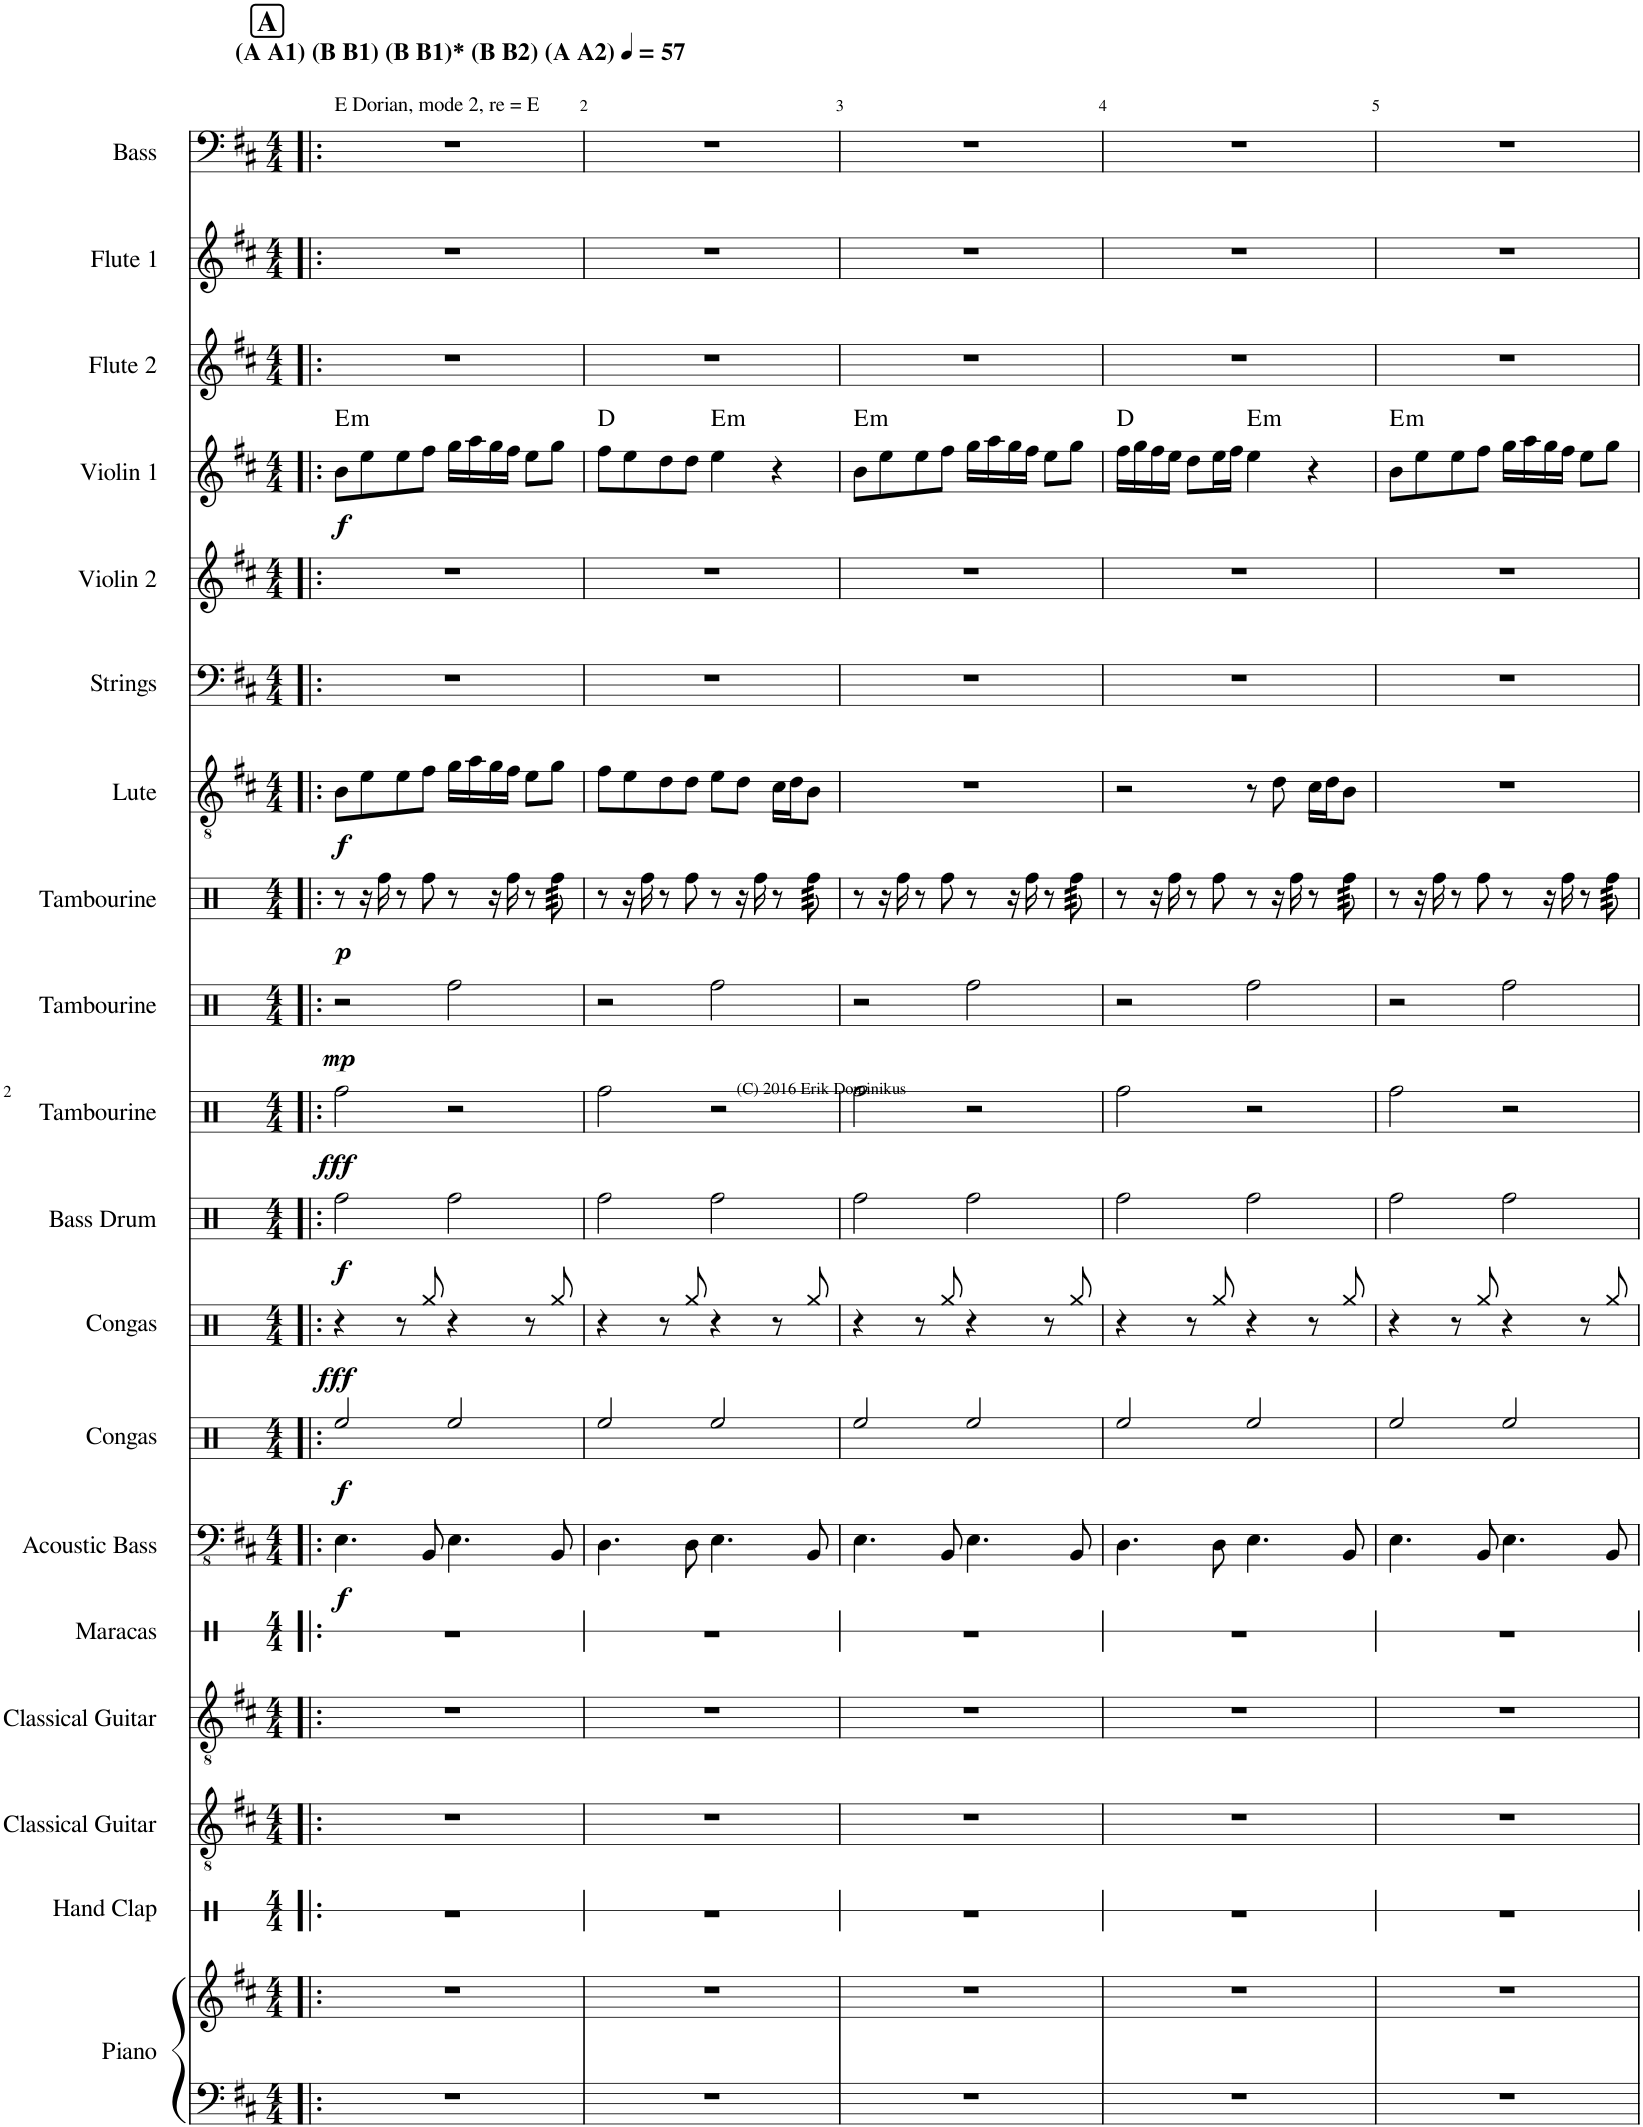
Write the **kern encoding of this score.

**kern	**kern	**kern	**kern	**kern	**kern	**kern	**dynam	**kern	**dynam	**kern	**dynam	**kern	**dynam	**kern	**dynam	**kern	**dynam	**kern	**dynam	**kern	**dynam	**kern	**kern	**kern	**dynam	**harte	**kern	**kern	**kern
*part19	*part19	*part18	*part17	*part16	*part15	*part14	*part14	*part13	*part13	*part12	*part12	*part11	*part11	*part10	*part10	*part9	*part9	*part8	*part8	*part7	*part7	*part6	*part5	*part4	*part4	*part4	*part3	*part2	*part1
*staff20	*staff19	*staff18	*staff17	*staff16	*staff15	*staff14	*staff14	*staff13	*staff13	*staff12	*staff12	*staff11	*staff11	*staff10	*staff10	*staff9	*staff9	*staff8	*staff8	*staff7	*staff7	*staff6	*staff5	*staff4	*staff4	*	*staff3	*staff2	*staff1
*I"Piano	*	*I"Hand Clap	*I"Classical Guitar	*I"Classical Guitar	*I"Maracas	*I"Acoustic Bass	*	*I"Congas	*	*I"Congas	*	*I"Bass Drum	*	*I"Tambourine	*	*I"Tambourine	*	*I"Tambourine	*	*I"Lute	*	*I"Strings	*I"Violin 2	*I"Violin 1	*	*	*I"Flute 2	*I"Flute 1	*I"Bass
*I'Pno.	*	*I'Hd. Clp.	*I'Guit.	*I'Guit.	*I'Mrcs.	*I'Bass	*	*I'Co.	*	*I'Co.	*	*I'B. Dr.	*	*I'Tamb.	*	*I'Tamb.	*	*I'Tamb.	*	*I'Lt.	*	*I'Str.	*I'Vln. 2	*I'Vln. 1	*	*	*I'Fl. 2	*I'Fl. 1	*I'B.
*	*	*stria1	*	*	*stria1	*	*	*	*	*	*	*	*	*	*	*	*	*	*	*	*	*	*	*	*	*	*	*	*
*clefF4	*clefG2	*clefX	*clefGv2	*clefGv2	*clefX	*clefFv4	*	*clefX	*	*clefX	*	*clefX	*	*clefX	*	*clefX	*	*clefX	*	*clefGv2	*	*clefF4	*clefG2	*clefG2	*	*	*clefG2	*clefG2	*clefF4
*k[f#c#]	*k[f#c#]	*k[]	*k[f#c#]	*k[f#c#]	*k[]	*k[f#c#]	*	*k[]	*	*k[]	*	*k[]	*	*k[]	*	*k[]	*	*k[]	*	*k[f#c#]	*	*k[f#c#]	*k[f#c#]	*k[f#c#]	*	*	*k[f#c#]	*k[f#c#]	*k[f#c#]
*M4/4	*M4/4	*M4/4	*M4/4	*M4/4	*M4/4	*M4/4	*	*M4/4	*	*M4/4	*	*M4/4	*	*M4/4	*	*M4/4	*	*M4/4	*	*M4/4	*	*M4/4	*M4/4	*M4/4	*	*	*M4/4	*M4/4	*M4/4
*MM57	*MM57	*MM57	*MM57	*MM57	*MM57	*MM57	*	*MM57	*	*MM57	*	*MM57	*	*MM57	*	*MM57	*	*MM57	*	*MM57	*	*MM57	*MM57	*MM57	*	*	*MM57	*MM57	*MM57
!!LO:REH:place=s1:a:B:cj:fs=14:t=A
=1!|:	=1!|:	=1!|:	=1!|:	=1!|:	=1!|:	=1!|:	=1!|:	=1!|:	=1!|:	=1!|:	=1!|:	=1!|:	=1!|:	=1!|:	=1!|:	=1!|:	=1!|:	=1!|:	=1!|:	=1!|:	=1!|:	=1!|:	=1!|:	=1!|:	=1!|:	=1!|:	=1!|:	=1!|:	=1!|:
!	!	!	!	!	!	!	!	!	!	!	!	!	!	!	!	!	!	!	!	!	!	!	!	!	!	!	!	!	!LO:TX:a:B:t=(A A1) (B B1) (B B1)* (B B2) (A A2)
!	!	!	!	!	!	!	!	!	!	!	!	!	!	!	!	!	!	!	!	!	!	!	!	!	!	!	!	!	!LO:TX:a:t=E Dorian, mode 2, re = E
!	!	!	!	!	!	!	!LO:DY:b	!	!LO:DY:b	!	!LO:DY:b	!	!LO:DY:b	!	!LO:DY:b	!	!LO:DY:b	!	!LO:DY:b	!	!LO:DY:b	!	!	!	!LO:DY:b	!LO:H:kt=m	!	!	!
1r	1r	1r	1r	1r	1r	4.EE\	f	2Ree/	f	4r	fff	2Rff\	f	2Rff\	fff	2r	mp	8r	p	8B\L	f	1r	1r	8b\L	f	E:min	1r	1r	1r
.	.	.	.	.	.	.	.	.	.	.	.	.	.	.	.	.	.	16r	.	8e\	.	.	.	8ee\	.	.	.	.	.
.	.	.	.	.	.	.	.	.	.	.	.	.	.	.	.	.	.	16Rff\	.	.	.	.	.	.	.	.	.	.	.
.	.	.	.	.	.	.	.	.	.	8r	.	.	.	.	.	.	.	8r	.	8e\	.	.	.	8ee\	.	.	.	.	.
.	.	.	.	.	.	8BBB/	.	.	.	8Rgg/	.	.	.	.	.	.	.	8Rff\	.	8f#\J	.	.	.	8ff#\J	.	.	.	.	.
.	.	.	.	.	.	4.EE\	.	2Ree/	.	4r	.	2Rff\	.	2r	.	2Rff\	.	8r	.	16g\LL	.	.	.	16gg\LL	.	.	.	.	.
.	.	.	.	.	.	.	.	.	.	.	.	.	.	.	.	.	.	.	.	16a\	.	.	.	16aa\	.	.	.	.	.
.	.	.	.	.	.	.	.	.	.	.	.	.	.	.	.	.	.	16r	.	16g\	.	.	.	16gg\	.	.	.	.	.
.	.	.	.	.	.	.	.	.	.	.	.	.	.	.	.	.	.	16Rff\	.	16f#\JJ	.	.	.	16ff#\JJ	.	.	.	.	.
.	.	.	.	.	.	.	.	.	.	8r	.	.	.	.	.	.	.	8r	.	8e\L	.	.	.	8ee\L	.	.	.	.	.
*	*	*	*	*	*	*	*	*	*	*	*	*	*	*	*	*	*	*tremolo	*	*	*	*	*	*	*	*	*	*	*
.	.	.	.	.	.	8BBB/	.	.	.	8Rgg/	.	.	.	.	.	.	.	64Rff\	.	8g\J	.	.	.	8gg\J	.	.	.	.	.
.	.	.	.	.	.	.	.	.	.	.	.	.	.	.	.	.	.	64Rff\	.	.	.	.	.	.	.	.	.	.	.
.	.	.	.	.	.	.	.	.	.	.	.	.	.	.	.	.	.	64Rff\	.	.	.	.	.	.	.	.	.	.	.
.	.	.	.	.	.	.	.	.	.	.	.	.	.	.	.	.	.	64Rff\	.	.	.	.	.	.	.	.	.	.	.
.	.	.	.	.	.	.	.	.	.	.	.	.	.	.	.	.	.	64Rff\	.	.	.	.	.	.	.	.	.	.	.
.	.	.	.	.	.	.	.	.	.	.	.	.	.	.	.	.	.	64Rff\	.	.	.	.	.	.	.	.	.	.	.
.	.	.	.	.	.	.	.	.	.	.	.	.	.	.	.	.	.	64Rff\	.	.	.	.	.	.	.	.	.	.	.
.	.	.	.	.	.	.	.	.	.	.	.	.	.	.	.	.	.	64Rff\	.	.	.	.	.	.	.	.	.	.	.
*	*	*	*	*	*	*	*	*	*	*	*	*	*	*	*	*	*	*Xtremolo	*	*	*	*	*	*	*	*	*	*	*
=2	=2	=2	=2	=2	=2	=2	=2	=2	=2	=2	=2	=2	=2	=2	=2	=2	=2	=2	=2	=2	=2	=2	=2	=2	=2	=2	=2	=2	=2
1r	1r	1r	1r	1r	1r	4.DD\	.	2Ree/	.	4r	.	2Rff\	.	2Rff\	.	2r	.	8r	.	8f#\L	.	1r	1r	8ff#\L	.	D:maj	1r	1r	1r
.	.	.	.	.	.	.	.	.	.	.	.	.	.	.	.	.	.	16r	.	8e\	.	.	.	8ee\	.	.	.	.	.
.	.	.	.	.	.	.	.	.	.	.	.	.	.	.	.	.	.	16Rff\	.	.	.	.	.	.	.	.	.	.	.
.	.	.	.	.	.	.	.	.	.	8r	.	.	.	.	.	.	.	8r	.	8d\	.	.	.	8dd\	.	.	.	.	.
.	.	.	.	.	.	8DD\	.	.	.	8Rgg/	.	.	.	.	.	.	.	8Rff\	.	8d\J	.	.	.	8dd\J	.	.	.	.	.
!	!	!	!	!	!	!	!	!	!	!	!	!	!	!	!	!	!	!	!	!	!	!	!	!	!	!LO:H:kt=m	!	!	!
.	.	.	.	.	.	4.EE\	.	2Ree/	.	4r	.	2Rff\	.	2r	.	2Rff\	.	8r	.	8e\L	.	.	.	4ee\	.	E:min	.	.	.
.	.	.	.	.	.	.	.	.	.	.	.	.	.	.	.	.	.	16r	.	8d\J	.	.	.	.	.	.	.	.	.
.	.	.	.	.	.	.	.	.	.	.	.	.	.	.	.	.	.	16Rff\	.	.	.	.	.	.	.	.	.	.	.
.	.	.	.	.	.	.	.	.	.	8r	.	.	.	.	.	.	.	8r	.	16c#\LL	.	.	.	4r	.	.	.	.	.
.	.	.	.	.	.	.	.	.	.	.	.	.	.	.	.	.	.	.	.	16d\J	.	.	.	.	.	.	.	.	.
*	*	*	*	*	*	*	*	*	*	*	*	*	*	*	*	*	*	*tremolo	*	*	*	*	*	*	*	*	*	*	*
.	.	.	.	.	.	8BBB/	.	.	.	8Rgg/	.	.	.	.	.	.	.	64Rff\	.	8B\J	.	.	.	.	.	.	.	.	.
.	.	.	.	.	.	.	.	.	.	.	.	.	.	.	.	.	.	64Rff\	.	.	.	.	.	.	.	.	.	.	.
.	.	.	.	.	.	.	.	.	.	.	.	.	.	.	.	.	.	64Rff\	.	.	.	.	.	.	.	.	.	.	.
.	.	.	.	.	.	.	.	.	.	.	.	.	.	.	.	.	.	64Rff\	.	.	.	.	.	.	.	.	.	.	.
.	.	.	.	.	.	.	.	.	.	.	.	.	.	.	.	.	.	64Rff\	.	.	.	.	.	.	.	.	.	.	.
.	.	.	.	.	.	.	.	.	.	.	.	.	.	.	.	.	.	64Rff\	.	.	.	.	.	.	.	.	.	.	.
.	.	.	.	.	.	.	.	.	.	.	.	.	.	.	.	.	.	64Rff\	.	.	.	.	.	.	.	.	.	.	.
.	.	.	.	.	.	.	.	.	.	.	.	.	.	.	.	.	.	64Rff\	.	.	.	.	.	.	.	.	.	.	.
*	*	*	*	*	*	*	*	*	*	*	*	*	*	*	*	*	*	*Xtremolo	*	*	*	*	*	*	*	*	*	*	*
=3	=3	=3	=3	=3	=3	=3	=3	=3	=3	=3	=3	=3	=3	=3	=3	=3	=3	=3	=3	=3	=3	=3	=3	=3	=3	=3	=3	=3	=3
!	!	!	!	!	!	!	!	!	!	!	!	!	!	!	!	!	!	!	!	!	!	!	!	!	!	!LO:H:kt=m	!	!	!
1r	1r	1r	1r	1r	1r	4.EE\	.	2Ree/	.	4r	.	2Rff\	.	2Rff\	.	2r	.	8r	.	1r	.	1r	1r	8b\L	.	E:min	1r	1r	1r
.	.	.	.	.	.	.	.	.	.	.	.	.	.	.	.	.	.	16r	.	.	.	.	.	8ee\	.	.	.	.	.
.	.	.	.	.	.	.	.	.	.	.	.	.	.	.	.	.	.	16Rff\	.	.	.	.	.	.	.	.	.	.	.
.	.	.	.	.	.	.	.	.	.	8r	.	.	.	.	.	.	.	8r	.	.	.	.	.	8ee\	.	.	.	.	.
.	.	.	.	.	.	8BBB/	.	.	.	8Rgg/	.	.	.	.	.	.	.	8Rff\	.	.	.	.	.	8ff#\J	.	.	.	.	.
.	.	.	.	.	.	4.EE\	.	2Ree/	.	4r	.	2Rff\	.	2r	.	2Rff\	.	8r	.	.	.	.	.	16gg\LL	.	.	.	.	.
.	.	.	.	.	.	.	.	.	.	.	.	.	.	.	.	.	.	.	.	.	.	.	.	16aa\	.	.	.	.	.
.	.	.	.	.	.	.	.	.	.	.	.	.	.	.	.	.	.	16r	.	.	.	.	.	16gg\	.	.	.	.	.
.	.	.	.	.	.	.	.	.	.	.	.	.	.	.	.	.	.	16Rff\	.	.	.	.	.	16ff#\JJ	.	.	.	.	.
.	.	.	.	.	.	.	.	.	.	8r	.	.	.	.	.	.	.	8r	.	.	.	.	.	8ee\L	.	.	.	.	.
*	*	*	*	*	*	*	*	*	*	*	*	*	*	*	*	*	*	*tremolo	*	*	*	*	*	*	*	*	*	*	*
.	.	.	.	.	.	8BBB/	.	.	.	8Rgg/	.	.	.	.	.	.	.	64Rff\	.	.	.	.	.	8gg\J	.	.	.	.	.
.	.	.	.	.	.	.	.	.	.	.	.	.	.	.	.	.	.	64Rff\	.	.	.	.	.	.	.	.	.	.	.
.	.	.	.	.	.	.	.	.	.	.	.	.	.	.	.	.	.	64Rff\	.	.	.	.	.	.	.	.	.	.	.
.	.	.	.	.	.	.	.	.	.	.	.	.	.	.	.	.	.	64Rff\	.	.	.	.	.	.	.	.	.	.	.
.	.	.	.	.	.	.	.	.	.	.	.	.	.	.	.	.	.	64Rff\	.	.	.	.	.	.	.	.	.	.	.
.	.	.	.	.	.	.	.	.	.	.	.	.	.	.	.	.	.	64Rff\	.	.	.	.	.	.	.	.	.	.	.
.	.	.	.	.	.	.	.	.	.	.	.	.	.	.	.	.	.	64Rff\	.	.	.	.	.	.	.	.	.	.	.
.	.	.	.	.	.	.	.	.	.	.	.	.	.	.	.	.	.	64Rff\	.	.	.	.	.	.	.	.	.	.	.
*	*	*	*	*	*	*	*	*	*	*	*	*	*	*	*	*	*	*Xtremolo	*	*	*	*	*	*	*	*	*	*	*
=4	=4	=4	=4	=4	=4	=4	=4	=4	=4	=4	=4	=4	=4	=4	=4	=4	=4	=4	=4	=4	=4	=4	=4	=4	=4	=4	=4	=4	=4
1r	1r	1r	1r	1r	1r	4.DD\	.	2Ree/	.	4r	.	2Rff\	.	2Rff\	.	2r	.	8r	.	2r	.	1r	1r	16ff#\LL	.	D:maj	1r	1r	1r
.	.	.	.	.	.	.	.	.	.	.	.	.	.	.	.	.	.	.	.	.	.	.	.	16gg\	.	.	.	.	.
.	.	.	.	.	.	.	.	.	.	.	.	.	.	.	.	.	.	16r	.	.	.	.	.	16ff#\	.	.	.	.	.
.	.	.	.	.	.	.	.	.	.	.	.	.	.	.	.	.	.	16Rff\	.	.	.	.	.	16ee\JJ	.	.	.	.	.
.	.	.	.	.	.	.	.	.	.	8r	.	.	.	.	.	.	.	8r	.	.	.	.	.	8dd\L	.	.	.	.	.
.	.	.	.	.	.	8DD\	.	.	.	8Rgg/	.	.	.	.	.	.	.	8Rff\	.	.	.	.	.	16ee\L	.	.	.	.	.
.	.	.	.	.	.	.	.	.	.	.	.	.	.	.	.	.	.	.	.	.	.	.	.	16ff#\JJ	.	.	.	.	.
!	!	!	!	!	!	!	!	!	!	!	!	!	!	!	!	!	!	!	!	!	!	!	!	!	!	!LO:H:kt=m	!	!	!
.	.	.	.	.	.	4.EE\	.	2Ree/	.	4r	.	2Rff\	.	2r	.	2Rff\	.	8r	.	8r	.	.	.	4ee\	.	E:min	.	.	.
.	.	.	.	.	.	.	.	.	.	.	.	.	.	.	.	.	.	16r	.	8d\	.	.	.	.	.	.	.	.	.
.	.	.	.	.	.	.	.	.	.	.	.	.	.	.	.	.	.	16Rff\	.	.	.	.	.	.	.	.	.	.	.
.	.	.	.	.	.	.	.	.	.	8r	.	.	.	.	.	.	.	8r	.	16c#\LL	.	.	.	4r	.	.	.	.	.
.	.	.	.	.	.	.	.	.	.	.	.	.	.	.	.	.	.	.	.	16d\J	.	.	.	.	.	.	.	.	.
*	*	*	*	*	*	*	*	*	*	*	*	*	*	*	*	*	*	*tremolo	*	*	*	*	*	*	*	*	*	*	*
.	.	.	.	.	.	8BBB/	.	.	.	8Rgg/	.	.	.	.	.	.	.	64Rff\	.	8B\J	.	.	.	.	.	.	.	.	.
.	.	.	.	.	.	.	.	.	.	.	.	.	.	.	.	.	.	64Rff\	.	.	.	.	.	.	.	.	.	.	.
.	.	.	.	.	.	.	.	.	.	.	.	.	.	.	.	.	.	64Rff\	.	.	.	.	.	.	.	.	.	.	.
.	.	.	.	.	.	.	.	.	.	.	.	.	.	.	.	.	.	64Rff\	.	.	.	.	.	.	.	.	.	.	.
.	.	.	.	.	.	.	.	.	.	.	.	.	.	.	.	.	.	64Rff\	.	.	.	.	.	.	.	.	.	.	.
.	.	.	.	.	.	.	.	.	.	.	.	.	.	.	.	.	.	64Rff\	.	.	.	.	.	.	.	.	.	.	.
.	.	.	.	.	.	.	.	.	.	.	.	.	.	.	.	.	.	64Rff\	.	.	.	.	.	.	.	.	.	.	.
.	.	.	.	.	.	.	.	.	.	.	.	.	.	.	.	.	.	64Rff\	.	.	.	.	.	.	.	.	.	.	.
*	*	*	*	*	*	*	*	*	*	*	*	*	*	*	*	*	*	*Xtremolo	*	*	*	*	*	*	*	*	*	*	*
=5	=5	=5	=5	=5	=5	=5	=5	=5	=5	=5	=5	=5	=5	=5	=5	=5	=5	=5	=5	=5	=5	=5	=5	=5	=5	=5	=5	=5	=5
!	!	!	!	!	!	!	!	!	!	!	!	!	!	!	!	!	!	!	!	!	!	!	!	!	!	!LO:H:kt=m	!	!	!
1r	1r	1r	1r	1r	1r	4.EE\	.	2Ree/	.	4r	.	2Rff\	.	2Rff\	.	2r	.	8r	.	1r	.	1r	1r	8b\L	.	E:min	1r	1r	1r
.	.	.	.	.	.	.	.	.	.	.	.	.	.	.	.	.	.	16r	.	.	.	.	.	8ee\	.	.	.	.	.
.	.	.	.	.	.	.	.	.	.	.	.	.	.	.	.	.	.	16Rff\	.	.	.	.	.	.	.	.	.	.	.
.	.	.	.	.	.	.	.	.	.	8r	.	.	.	.	.	.	.	8r	.	.	.	.	.	8ee\	.	.	.	.	.
.	.	.	.	.	.	8BBB/	.	.	.	8Rgg/	.	.	.	.	.	.	.	8Rff\	.	.	.	.	.	8ff#\J	.	.	.	.	.
.	.	.	.	.	.	4.EE\	.	2Ree/	.	4r	.	2Rff\	.	2r	.	2Rff\	.	8r	.	.	.	.	.	16gg\LL	.	.	.	.	.
.	.	.	.	.	.	.	.	.	.	.	.	.	.	.	.	.	.	.	.	.	.	.	.	16aa\	.	.	.	.	.
.	.	.	.	.	.	.	.	.	.	.	.	.	.	.	.	.	.	16r	.	.	.	.	.	16gg\	.	.	.	.	.
.	.	.	.	.	.	.	.	.	.	.	.	.	.	.	.	.	.	16Rff\	.	.	.	.	.	16ff#\JJ	.	.	.	.	.
.	.	.	.	.	.	.	.	.	.	8r	.	.	.	.	.	.	.	8r	.	.	.	.	.	8ee\L	.	.	.	.	.
*	*	*	*	*	*	*	*	*	*	*	*	*	*	*	*	*	*	*tremolo	*	*	*	*	*	*	*	*	*	*	*
.	.	.	.	.	.	8BBB/	.	.	.	8Rgg/	.	.	.	.	.	.	.	64Rff\	.	.	.	.	.	8gg\J	.	.	.	.	.
.	.	.	.	.	.	.	.	.	.	.	.	.	.	.	.	.	.	64Rff\	.	.	.	.	.	.	.	.	.	.	.
.	.	.	.	.	.	.	.	.	.	.	.	.	.	.	.	.	.	64Rff\	.	.	.	.	.	.	.	.	.	.	.
.	.	.	.	.	.	.	.	.	.	.	.	.	.	.	.	.	.	64Rff\	.	.	.	.	.	.	.	.	.	.	.
.	.	.	.	.	.	.	.	.	.	.	.	.	.	.	.	.	.	64Rff\	.	.	.	.	.	.	.	.	.	.	.
.	.	.	.	.	.	.	.	.	.	.	.	.	.	.	.	.	.	64Rff\	.	.	.	.	.	.	.	.	.	.	.
.	.	.	.	.	.	.	.	.	.	.	.	.	.	.	.	.	.	64Rff\	.	.	.	.	.	.	.	.	.	.	.
.	.	.	.	.	.	.	.	.	.	.	.	.	.	.	.	.	.	64Rff\	.	.	.	.	.	.	.	.	.	.	.
*	*	*	*	*	*	*	*	*	*	*	*	*	*	*	*	*	*	*Xtremolo	*	*	*	*	*	*	*	*	*	*	*
=	=	=	=	=	=	=	=	=	=	=	=	=	=	=	=	=	=	=	=	=	=	=	=	=	=	=	=	=	=
*-	*-	*-	*-	*-	*-	*-	*-	*-	*-	*-	*-	*-	*-	*-	*-	*-	*-	*-	*-	*-	*-	*-	*-	*-	*-	*-	*-	*-	*-
